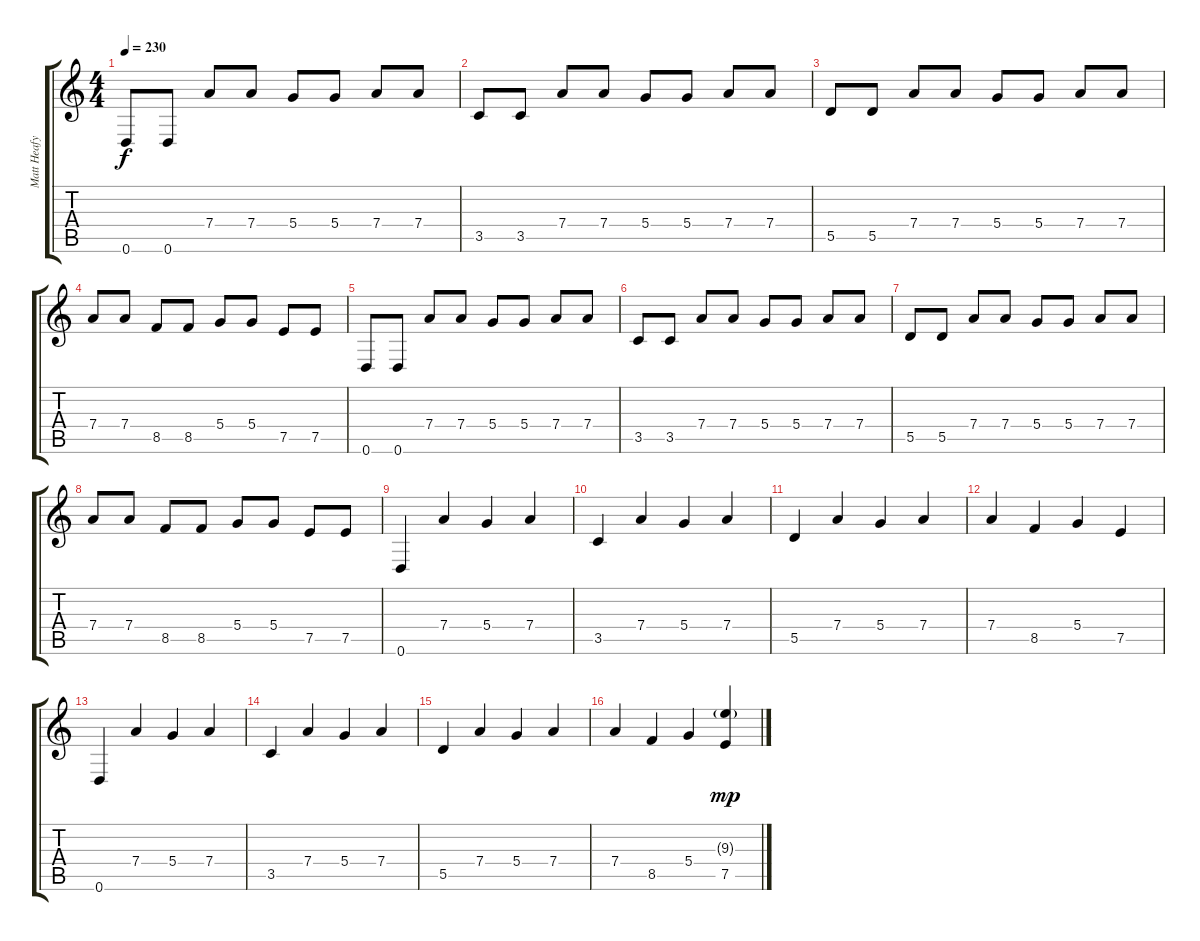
\track ("Matt Heafy" "Matt Heafy") {instrument distortionguitar}
\staff {score tabs}
\tuning (E4 B3 G3 D3 A2 D2) {hide}
\ts (4 4)
\tempo 230
\clef g2
\ks c
0.6.8{dy f} 0.6.8 7.4.8 7.4.8 5.4.8 5.4.8 7.4.8 7.4.8 |
3.5.8 3.5.8 7.4.8 7.4.8 5.4.8 5.4.8 7.4.8 7.4.8 |
5.5.8 5.5.8 7.4.8 7.4.8 5.4.8 5.4.8 7.4.8 7.4.8 |
7.4.8 7.4.8 8.5.8 8.5.8 5.4.8 5.4.8 7.5.8 7.5.8 |
0.6.8 0.6.8 7.4.8 7.4.8 5.4.8 5.4.8 7.4.8 7.4.8 |
3.5.8 3.5.8 7.4.8 7.4.8 5.4.8 5.4.8 7.4.8 7.4.8 |
5.5.8 5.5.8 7.4.8 7.4.8 5.4.8 5.4.8 7.4.8 7.4.8 |
7.4.8 7.4.8 8.5.8 8.5.8 5.4.8 5.4.8 7.5.8 7.5.8 |
0.6.4 7.4.4 5.4.4 7.4.4 |
3.5.4 7.4.4 5.4.4 7.4.4 |
5.5.4 7.4.4 5.4.4 7.4.4 |
7.4.4 8.5.4 5.4.4 7.5.4 |
0.6.4 7.4.4 5.4.4 7.4.4 |
3.5.4 7.4.4 5.4.4 7.4.4 |
5.5.4 7.4.4 5.4.4 7.4.4 |
7.4.4 8.5.4 5.4.4 (9.3{g} 7.5).4{dy mp}
